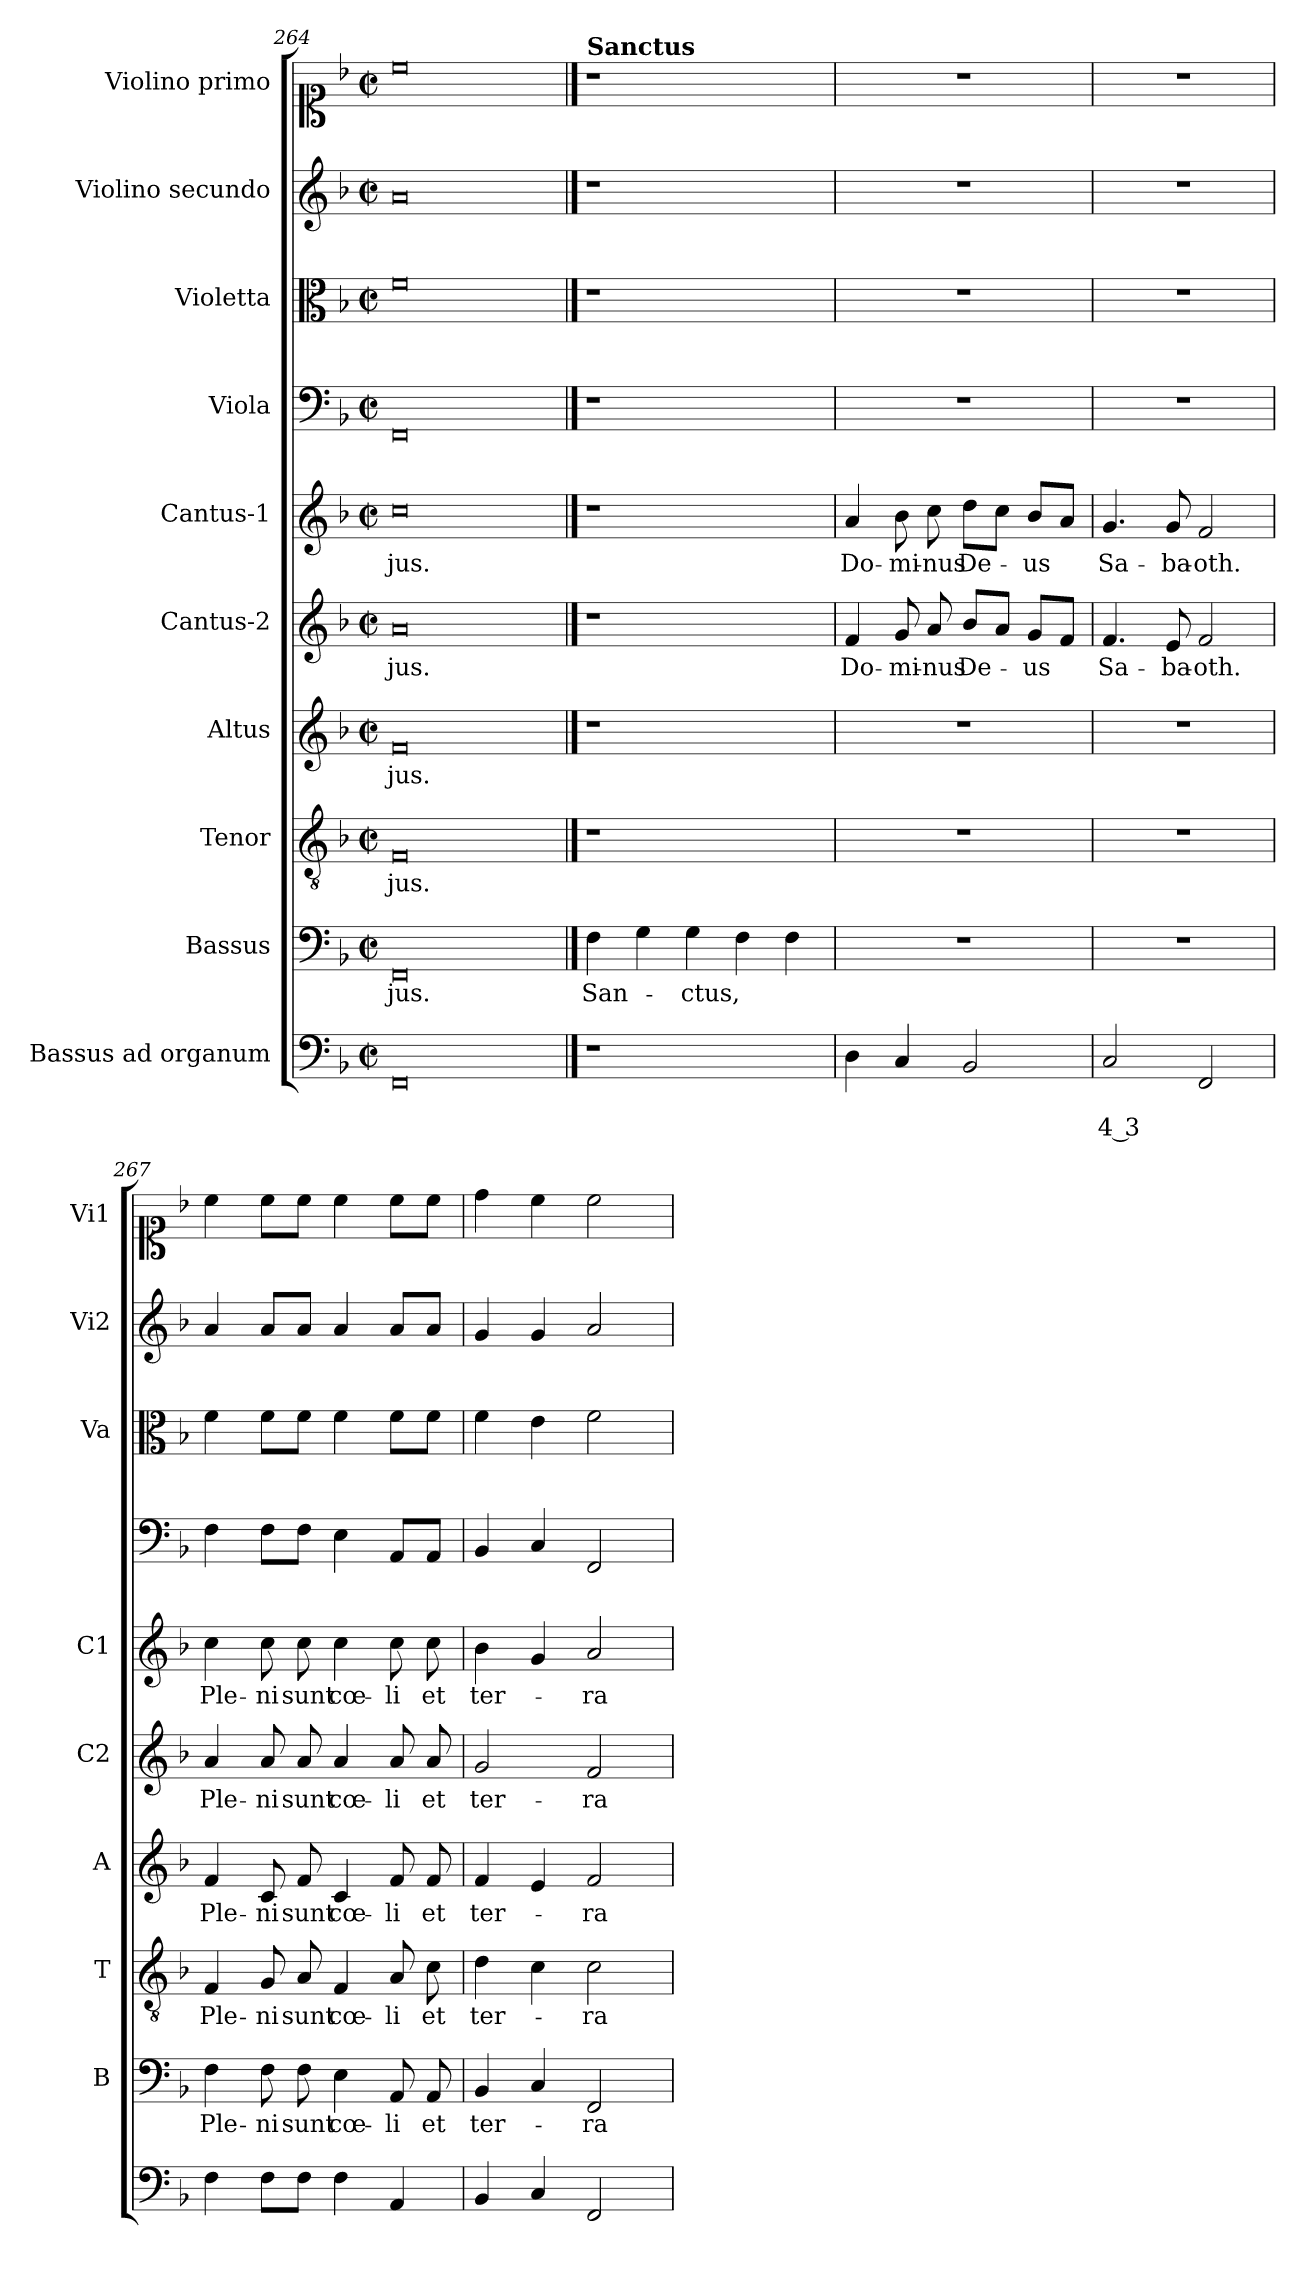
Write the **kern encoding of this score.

**kern	**text	**text	**kern	**text	**kern	**text	**kern	**text	**kern	**text	**kern	**text	**kern	**kern	**kern	**kern
*part10	*part10	*part10	*part9	*part9	*part8	*part8	*part7	*part7	*part6	*part6	*part5	*part5	*part4	*part3	*part2	*part1
*staff10	*staff10	*staff10	*staff9	*staff9	*staff8	*staff8	*staff7	*staff7	*staff6	*staff6	*staff5	*staff5	*staff4	*staff3	*staff2	*staff1
*I"Bassus ad  organum	*	*	*I"Bassus	*	*I"Tenor	*	*I"Altus	*	*I"Cantus-2	*	*I"Cantus-1	*	*I"Viola	*I"Violetta	*I"Violino secundo	*I"Violino primo
*	*	*	*I'B	*	*I'T	*	*I'A	*	*I'C2	*	*I'C1	*	*	*I'Va	*I'Vi2	*I'Vi1
*clefF4	*	*	*clefF4	*	*clefGv2	*	*clefG2	*	*clefG2	*	*clefG2	*	*clefF4	*clefC3	*clefG2	*clefC1
*k[b-]	*	*	*k[b-]	*	*k[b-]	*	*k[b-]	*	*k[b-]	*	*k[b-]	*	*k[b-]	*k[b-]	*k[b-]	*k[b-]
*F:	*	*	*F:	*	*F:	*	*F:	*	*F:	*	*F:	*	*F:	*F:	*F:	*F:
*M2/2	*	*	*M2/2	*	*M2/2	*	*M2/2	*	*M2/2	*	*M2/2	*	*M2/2	*M2/2	*M2/2	*M2/2
*met(c|)	*	*	*met(c|)	*	*met(c|)	*	*met(c|)	*	*met(c|)	*	*met(c|)	*	*met(c|)	*met(c|)	*met(c|)	*met(c|)
=264	=264	=264	=264	=264	=264	=264	=264	=264	=264	=264	=264	=264	=264	=264	=264	=264
!	!	!	!	!LO:LY:b	!	!LO:LY:b	!	!LO:LY:b	!	!LO:LY:b	!	!LO:LY:b	!	!	!	!
0FF	.	.	0FF	-jus.	0F	-jus.	0f	-jus.	0a	-jus.	0cc	-jus.	0FF	0f	0a	0cc
!!LO:PB:g=z
==264X8	==264X8	==264X8	==264X8	==264X8	==264X8	==264X8	==264X8	==264X8	==264X8	==264X8	==264X8	==264X8	==264X8	==264X8	==264X8	==264X8
!	!	!	!	!	!	!	!	!	!	!	!	!	!	!	!	!LO:TX:a:B:t=Sanctus
!	!	!	!LO:N:head=solid	!LO:LY:b	!	!	!	!	!	!	!	!	!	!	!	!
1r	.	.	4F\	San-	1r	.	1r	.	1r	.	1r	.	1r	1r	1r	1r
!	!	!	!LO:N:head=solid	!	!	!	!	!	!	!	!	!	!	!	!	!
.	.	.	4G\	.	.	.	.	.	.	.	.	.	.	.	.	.
!	!	!	!LO:N:head=solid	!LO:LY:b	!	!	!	!	!	!	!	!	!	!	!	!
.	.	.	4G\	-ctus,	.	.	.	.	.	.	.	.	.	.	.	.
!	!	!	!LO:N:head=solid	!	!	!	!	!	!	!	!	!	!	!	!	!
.	.	.	4F\	.	.	.	.	.	.	.	.	.	.	.	.	.
!	!	!	!LO:N:head=solid	!	!	!	!	!	!	!	!	!	!	!	!	!
4ryy	.	.	4F\	.	4ryy	.	4ryy	.	4ryy	.	4ryy	.	4ryy	4ryy	4ryy	4ryy
=265	=265	=265	=265	=265	=265	=265	=265	=265	=265	=265	=265	=265	=265	=265	=265	=265
!	!	!	!	!	!	!	!	!	!	!LO:LY:b	!	!LO:LY:b	!	!	!	!
4D\	.	.	1r	.	1r	.	1r	.	4f/	Do-	4a/	Do-	1r	1r	1r	1r
!	!	!	!	!	!	!	!	!	!	!LO:LY:b	!	!LO:LY:b	!	!	!	!
4C/	.	.	.	.	.	.	.	.	8g/	-mi-	8b-\	-mi-	.	.	.	.
!	!	!	!	!	!	!	!	!	!	!LO:LY:b	!	!LO:LY:b	!	!	!	!
.	.	.	.	.	.	.	.	.	8a/	-nus	8cc\	-nus	.	.	.	.
!	!	!	!	!	!	!	!	!	!	!LO:LY:b	!	!LO:LY:b	!	!	!	!
2BB-/	.	.	.	.	.	.	.	.	8b-/L	De-	8dd\L	De-	.	.	.	.
.	.	.	.	.	.	.	.	.	8a/J	.	8cc\J	.	.	.	.	.
!	!	!	!	!	!	!	!	!	!	!LO:LY:b	!	!LO:LY:b	!	!	!	!
.	.	.	.	.	.	.	.	.	8g/L	-us	8b-/L	-us	.	.	.	.
.	.	.	.	.	.	.	.	.	8f/J	.	8a/J	.	.	.	.	.
=266	=266	=266	=266	=266	=266	=266	=266	=266	=266	=266	=266	=266	=266	=266	=266	=266
!	!	!LO:LY:b	!	!	!	!	!	!	!	!LO:LY:b	!	!LO:LY:b	!	!	!	!
2C/	.	4 3	1r	.	1r	.	1r	.	4.f/	Sa-	4.g/	Sa-	1r	1r	1r	1r
!	!	!	!	!	!	!	!	!	!	!LO:LY:b	!	!LO:LY:b	!	!	!	!
.	.	.	.	.	.	.	.	.	8e/	-ba-	8g/	-ba-	.	.	.	.
!	!	!	!	!	!	!	!	!	!	!LO:LY:b	!	!LO:LY:b	!	!	!	!
2FF/	.	.	.	.	.	.	.	.	2f/	-oth.	2f/	-oth.	.	.	.	.
=267	=267	=267	=267	=267	=267	=267	=267	=267	=267	=267	=267	=267	=267	=267	=267	=267
!	!	!	!	!LO:LY:b	!	!LO:LY:b	!	!LO:LY:b	!	!LO:LY:b	!	!LO:LY:b	!	!	!	!
4F\	.	.	4F\	Ple-	4F/	Ple-	4f/	Ple-	4a/	Ple-	4cc\	Ple-	4F\	4f\	4a/	4cc\
!	!	!	!	!LO:LY:b	!	!LO:LY:b	!	!LO:LY:b	!	!LO:LY:b	!	!LO:LY:b	!	!	!	!
8F\L	.	.	8F\	-ni	8G/	-ni	8c/	-ni	8a/	-ni	8cc\	-ni	8F\L	8f\L	8a/L	8cc\L
!	!	!	!	!LO:LY:b	!	!LO:LY:b	!	!LO:LY:b	!	!LO:LY:b	!	!LO:LY:b	!	!	!	!
8F\J	.	.	8F\	sunt	8A/	sunt	8f/	sunt	8a/	sunt	8cc\	sunt	8F\J	8f\J	8a/J	8cc\J
!	!	!	!	!LO:LY:b	!	!LO:LY:b	!	!LO:LY:b	!	!LO:LY:b	!	!LO:LY:b	!	!	!	!
4F\	.	.	4E\	cœ-	4F/	cœ-	4c/	cœ-	4a/	cœ-	4cc\	cœ-	4E\	4f\	4a/	4cc\
!	!	!	!	!LO:LY:b	!	!LO:LY:b	!	!LO:LY:b	!	!LO:LY:b	!	!LO:LY:b	!	!	!	!
4AA/	.	.	8AA/	-li	8A/	-li	8f/	-li	8a/	-li	8cc\	-li	8AA/L	8f\L	8a/L	8cc\L
!	!	!	!	!LO:LY:b	!	!LO:LY:b	!	!LO:LY:b	!	!LO:LY:b	!	!LO:LY:b	!	!	!	!
.	.	.	8AA/	et	8c\	et	8f/	et	8a/	et	8cc\	et	8AA/J	8f\J	8a/J	8cc\J
=268	=268	=268	=268	=268	=268	=268	=268	=268	=268	=268	=268	=268	=268	=268	=268	=268
!	!	!	!	!LO:LY:b	!	!LO:LY:b	!	!LO:LY:b	!	!LO:LY:b	!	!LO:LY:b	!	!	!	!
4BB-/	.	.	4BB-/	ter-	4d\	ter-	4f/	ter-	2g/	ter-	4b-\	ter-	4BB-/	4f\	4g/	4dd\
4C/	.	.	4C/	.	4c\	.	4e/	.	.	.	4g/	.	4C/	4e\	4g/	4cc\
!	!	!	!	!LO:LY:b	!	!LO:LY:b	!	!LO:LY:b	!	!LO:LY:b	!	!LO:LY:b	!	!	!	!
2FF/	.	.	2FF/	-ra	2c\	-ra	2f/	-ra	2f/	-ra	2a/	-ra	2FF/	2f\	2a/	2cc\
=	=	=	=	=	=	=	=	=	=	=	=	=	=	=	=	=
*-	*-	*-	*-	*-	*-	*-	*-	*-	*-	*-	*-	*-	*-	*-	*-	*-
